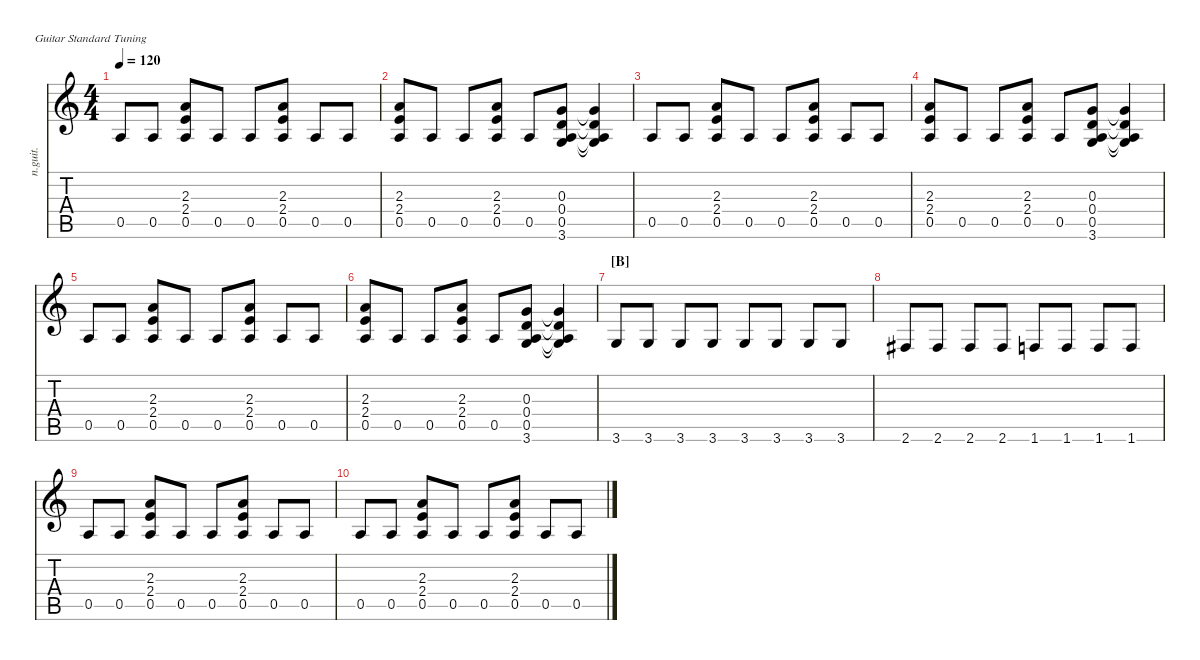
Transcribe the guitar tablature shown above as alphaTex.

\defaultSystemsLayout 4
\hideDynamics
\bracketExtendMode nobrackets
\chordDiagramsInScore
\track ("Nylon Guitar" "n.guit.") {instrument acousticguitarnylon}
\staff {score tabs}
\tuning (E4 B3 G3 D3 A2 E2)
\ts (4 4)
\tempo 120
\clef g2
\ks c
0.5.8{dy mf beam Up} 0.5.8{beam Up} (2.4 2.3 0.5).8{beam Up} 0.5.8{beam Up} 0.5.8{beam Up} (2.4 2.3 0.5).8{beam Up} 0.5.8{beam Up} 0.5.8{beam Up} |
(2.4 2.3 0.5).8{beam Up} 0.5.8{beam Up} 0.5.8{beam Up} (2.4 2.3 0.5).8{beam Up} 0.5.8{beam Up} (0.4 0.3 3.6 0.5).8{beam Up} (0.4{t} 0.3{t} 3.6{t} 0.5{t}).4{beam Up} |
0.5.8{beam Up} 0.5.8{beam Up} (2.4 2.3 0.5).8{beam Up} 0.5.8{beam Up} 0.5.8{beam Up} (2.4 2.3 0.5).8{beam Up} 0.5.8{beam Up} 0.5.8{beam Up} |
(2.4 2.3 0.5).8{beam Up} 0.5.8{beam Up} 0.5.8{beam Up} (2.4 2.3 0.5).8{beam Up} 0.5.8{beam Up} (0.4 0.3 3.6 0.5).8{beam Up} (0.4{t} 0.3{t} 3.6{t} 0.5{t}).4{beam Up} |
0.5.8{beam Up} 0.5.8{beam Up} (2.4 2.3 0.5).8{beam Up} 0.5.8{beam Up} 0.5.8{beam Up} (2.4 2.3 0.5).8{beam Up} 0.5.8{beam Up} 0.5.8{beam Up} |
(2.4 2.3 0.5).8{beam Up} 0.5.8{beam Up} 0.5.8{beam Up} (2.4 2.3 0.5).8{beam Up} 0.5.8{beam Up} (0.4 0.3 3.6 0.5).8{beam Up} (0.4{t} 0.3{t} 3.6{t} 0.5{t}).4{beam Up} |
\section ("B" "")
3.6.8{beam Up} 3.6.8{beam Up} 3.6.8{beam Up} 3.6.8{beam Up} 3.6.8{beam Up} 3.6.8{beam Up} 3.6.8{beam Up} 3.6.8{beam Up} |
2.6{acc #}.8{beam Up} 2.6{acc #}.8{beam Up} 2.6{acc #}.8{beam Up} 2.6{acc #}.8{beam Up} 1.6.8{beam Up} 1.6.8{beam Up} 1.6.8{beam Up} 1.6.8{beam Up} |
0.5.8{beam Up} 0.5.8{beam Up} (2.4 2.3 0.5).8{beam Up} 0.5.8{beam Up} 0.5.8{beam Up} (2.4 2.3 0.5).8{beam Up} 0.5.8{beam Up} 0.5.8{beam Up} |
0.5.8{beam Up} 0.5.8{beam Up} (2.4 2.3 0.5).8{beam Up} 0.5.8{beam Up} 0.5.8{beam Up} (2.4 2.3 0.5).8{beam Up} 0.5.8{beam Up} 0.5.8{beam Up}
